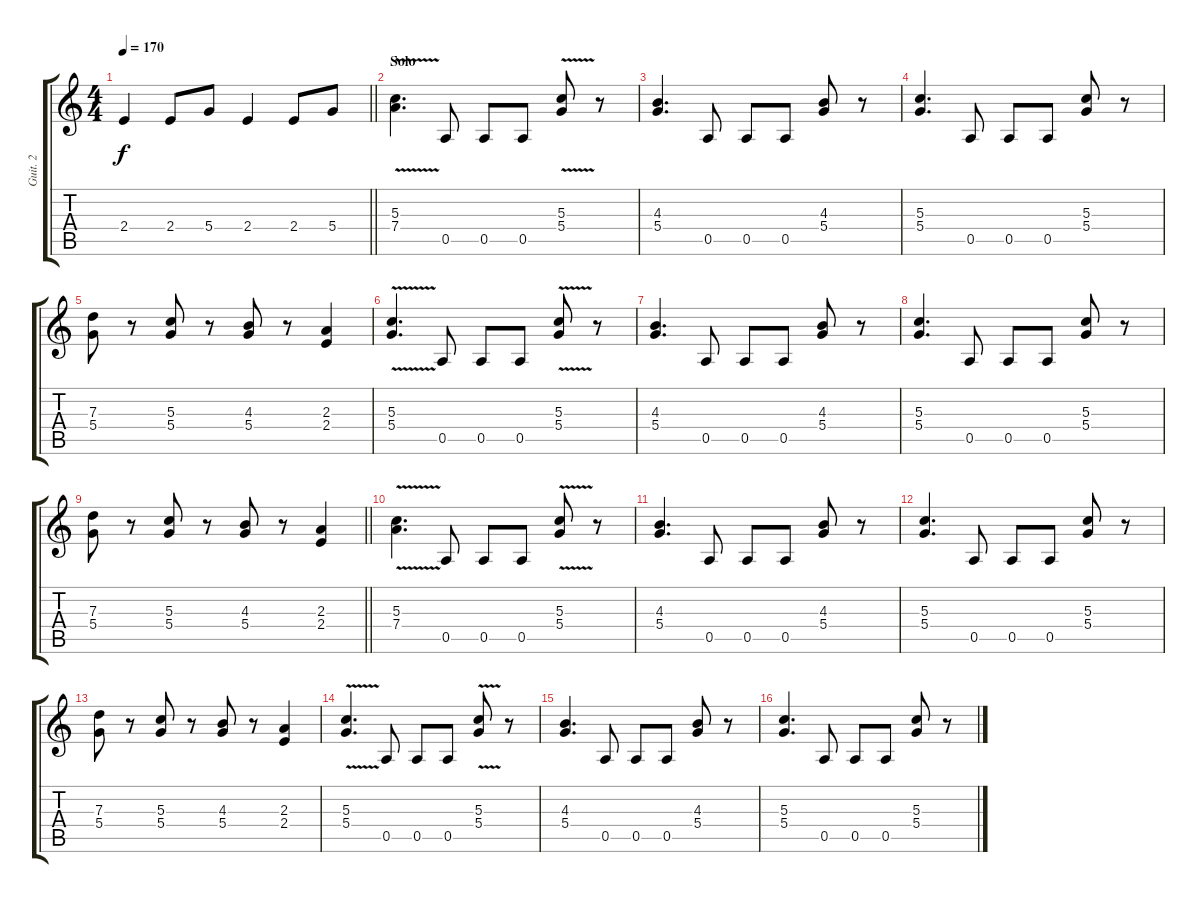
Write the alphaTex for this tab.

\track ("Guit. 2" "Guit. 2") {instrument distortionguitar}
\staff {score tabs}
\tuning (E4 B3 G3 D3 A2 E2) {hide}
\ts (4 4)
\tempo 170
\clef g2
\barLineRight lightlight
\ks c
2.4.4{dy f} 2.4.8 5.4.8 2.4.4 2.4.8 5.4.8 |
\section ("" "Solo")
(5.3{v} 7.4).4{d} 0.5.8 0.5.8 0.5.8 (5.3{v} 5.4).8 r.8 |
(4.3 5.4).4{d} 0.5.8 0.5.8 0.5.8 (4.3 5.4).8 r.8 |
(5.3 5.4).4{d} 0.5.8 0.5.8 0.5.8 (5.3 5.4).8 r.8 |
(7.3 5.4).8 r.8 (5.3 5.4).8 r.8 (4.3 5.4).8 r.8 (2.3 2.4).4 |
(5.3{v} 5.4).4{d} 0.5.8 0.5.8 0.5.8 (5.3{v} 5.4).8 r.8 |
(4.3 5.4).4{d} 0.5.8 0.5.8 0.5.8 (4.3 5.4).8 r.8 |
(5.3 5.4).4{d} 0.5.8 0.5.8 0.5.8 (5.3 5.4).8 r.8 |
\barLineRight lightlight
(7.3 5.4).8 r.8 (5.3 5.4).8 r.8 (4.3 5.4).8 r.8 (2.3 2.4).4 |
(5.3{v} 7.4).4{d} 0.5.8 0.5.8 0.5.8 (5.3{v} 5.4).8 r.8 |
(4.3 5.4).4{d} 0.5.8 0.5.8 0.5.8 (4.3 5.4).8 r.8 |
(5.3 5.4).4{d} 0.5.8 0.5.8 0.5.8 (5.3 5.4).8 r.8 |
(7.3 5.4).8 r.8 (5.3 5.4).8 r.8 (4.3 5.4).8 r.8 (2.3 2.4).4 |
(5.3{v} 5.4).4{d} 0.5.8 0.5.8 0.5.8 (5.3{v} 5.4).8 r.8 |
(4.3 5.4).4{d} 0.5.8 0.5.8 0.5.8 (4.3 5.4).8 r.8 |
(5.3 5.4).4{d} 0.5.8 0.5.8 0.5.8 (5.3 5.4).8 r.8
